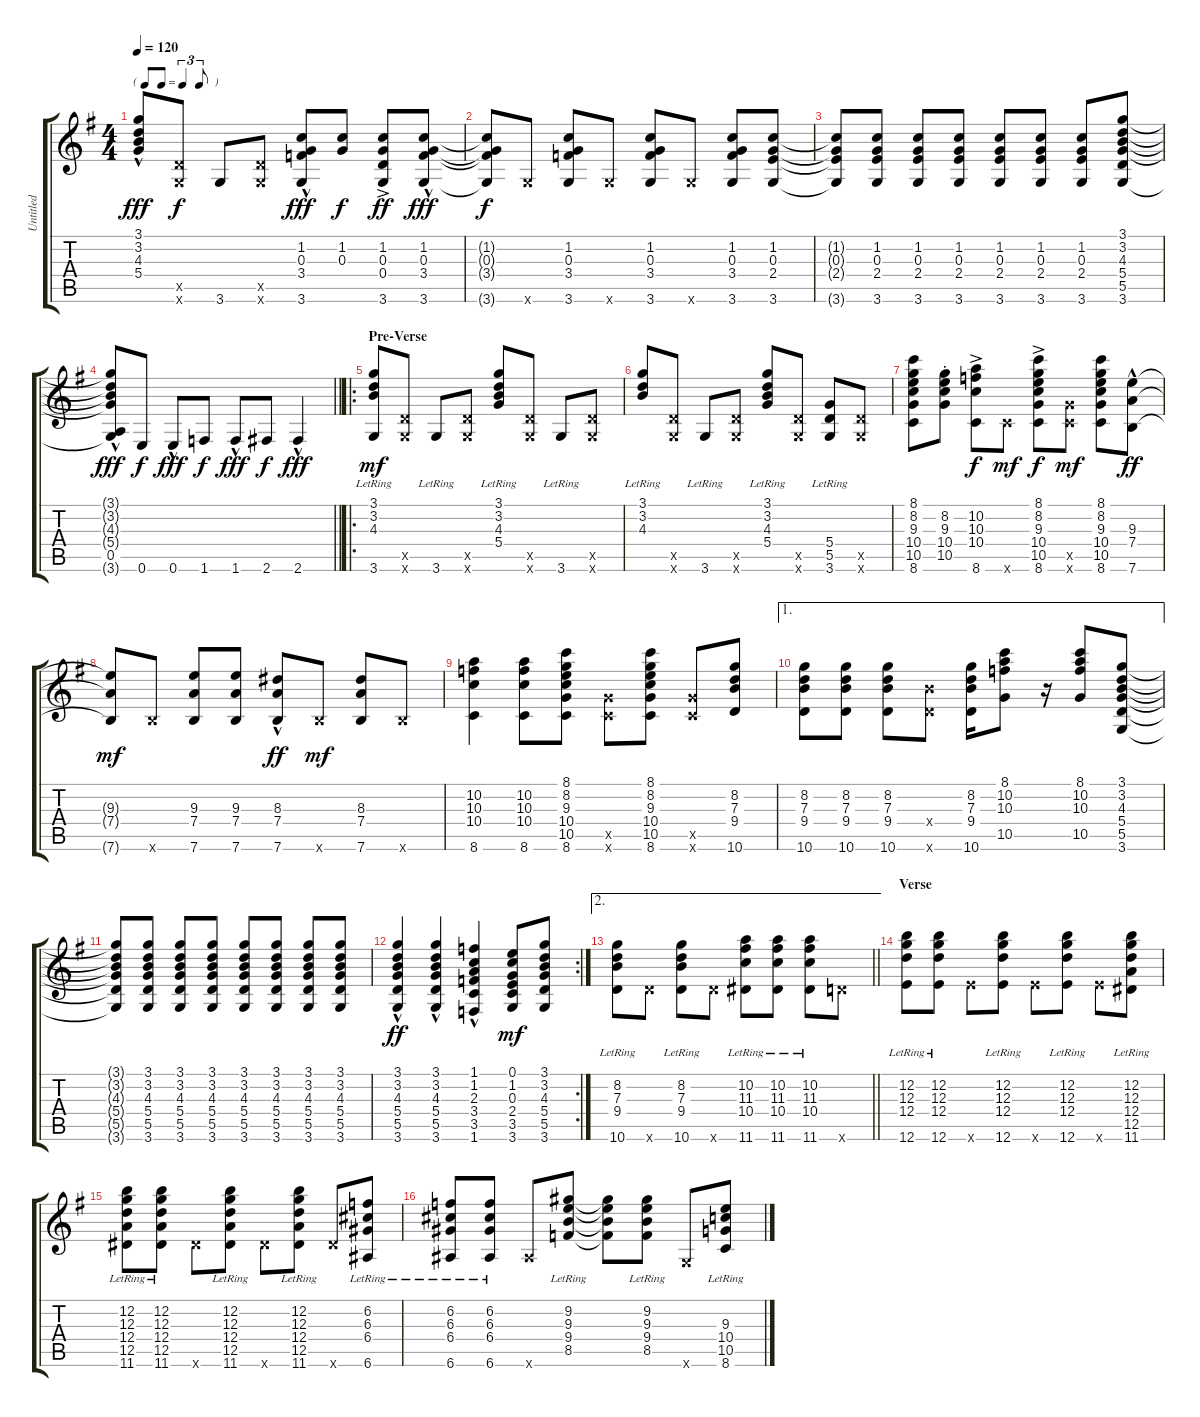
\track ("Untitled" "Untitled") {instrument acousticguitarsteel}
\staff {score tabs}
\tuning (E4 B3 G3 D3 A2 E2) {hide}
\ts (4 4)
\tf triplet8th
\tempo 120
\clef g2
\ks g
(3.1{hac} 3.2{hac} 4.3{hac} 5.4{hac}).8{dy fff instrument acousticguitarsteel} (5.5{x} 3.6{x}).8{dy f} 3.6.8 (5.5{x} 3.6{x}).8 (1.2{hac} 0.3{hac} 3.4{hac} 3.6{hac}).8{dy fff} (1.2 0.3).8{dy f} (1.2{ac} 0.3{ac} 0.4{ac} 3.6{ac}).8{dy ff} (1.2{hac} 0.3{hac} 3.4{hac} 3.6{hac}).8{dy fff} |
(1.2{t} 0.3{t} 3.4{t} 3.6{t}).8{dy f} 3.6{x}.8 (1.2 0.3 3.4 3.6).8 3.6{x}.8 (1.2 0.3 3.4 3.6).8 3.6{x}.8 (1.2 0.3 3.4 3.6).8 (1.2 0.3 2.4 3.6).8 |
(1.2{t} 0.3{t} 2.4{t} 3.6{t}).8 (1.2 0.3 2.4 3.6).8 (1.2 0.3 2.4 3.6).8 (1.2 0.3 2.4 3.6).8 (1.2 0.3 2.4 3.6).8 (1.2 0.3 2.4 3.6).8 (1.2 0.3 2.4 3.6).8 (3.1 3.2 4.3 5.4 5.5 3.6).8 |
\barLineRight lightlight
(3.1{t} 3.2{t} 4.3{t} 5.4{t} 0.5{hac} 3.6{t}).8{dy fff} 0.6.8{dy f} 0.6{hac}.8{dy fff} 1.6.8{dy f} 1.6{hac}.8{dy fff} 2.6.8{dy f} 2.6{hac}.4{dy fff} |
\ro
\section ("" "Pre-Verse")
(3.1{lr} 3.2{lr} 4.3{lr} 3.6{lr}).8{dy mf} (5.5{x} 3.6{x}).8 3.6{lr}.8 (5.5{x} 3.6{x}).8 (3.1{lr} 3.2{lr} 4.3{lr} 5.4{lr}).8 (5.5{x} 3.6{x}).8 3.6{lr}.8 (5.5{x} 3.6{x}).8 |
(3.1{lr} 3.2{lr} 4.3{lr}).8 (5.5{x} 3.6{x}).8 3.6{lr}.8 (5.5{x} 3.6{x}).8 (3.1{lr} 3.2{lr} 4.3{lr} 5.4{lr}).8 (5.5{x} 3.6{x}).8 (5.4{lr} 5.5{lr} 3.6{lr}).8 (5.5{x} 3.6{x}).8 |
(8.1 8.2 9.3 10.4 10.5 8.6).8 (8.2{st} 9.3{st} 10.4{st} 10.5{st}).8 (10.2{ac} 10.3{ac} 10.4{ac} 8.6{ac}).8{dy f} 8.6{x}.8{dy mf} (8.1{ac} 8.2{ac} 9.3{ac} 10.4{ac} 10.5{ac} 8.6{ac}).8{dy f} (10.5{x} 8.6{x}).8{dy mf} (8.1 8.2 9.3 10.4 10.5 8.6).8 (9.3{hac} 7.4{hac} 7.6{hac}).8{dy ff} |
(9.3{t} 7.4{t} 7.6{t}).8{dy mf} 7.6{x}.8 (9.3 7.4 7.6).8 (9.3 7.4 7.6).8 (8.3{hac} 7.4{hac} 7.6{hac}).8{dy ff} 7.6{x}.8{dy mf} (8.3 7.4 7.6).8 7.6{x}.8 |
(10.2 10.3 10.4 8.6).4 (10.2 10.3 10.4 8.6).8 (8.1 8.2 9.3 10.4 10.5 8.6).8 (10.5{x} 8.6{x}).8 (8.1 8.2 9.3 10.4 10.5 8.6).8 (10.5{x} 8.6{x}).8 (8.2 7.3 9.4 10.6).8 |
\ae 1
(8.2 7.3 9.4 10.6).8 (8.2 7.3 9.4 10.6).8 (8.2 7.3 9.4 10.6).8 (9.4{x} 10.6{x}).8 (8.2 7.3 9.4 10.6).16 (8.1 10.2 10.3 10.5).8 r.16 (8.1 10.2 10.3 10.5).8 (3.1 3.2 4.3 5.4 5.5 3.6).8 |
(3.1{t} 3.2{t} 4.3{t} 5.4{t} 5.5{t} 3.6{t}).8 (3.1 3.2 4.3 5.4 5.5 3.6).8 (3.1 3.2 4.3 5.4 5.5 3.6).8 (3.1 3.2 4.3 5.4 5.5 3.6).8 (3.1 3.2 4.3 5.4 5.5 3.6).8 (3.1 3.2 4.3 5.4 5.5 3.6).8 (3.1 3.2 4.3 5.4 5.5 3.6).8 (3.1 3.2 4.3 5.4 5.5 3.6).8 |
\rc 2
(3.1{hac} 3.2{hac} 4.3{hac} 5.4{hac} 5.5{hac} 3.6{hac}).4{dy ff} (3.1{hac} 3.2{hac} 4.3{hac} 5.4{hac} 5.5{hac} 3.6{hac}).4 (1.1{hac} 1.2{hac} 2.3{hac} 3.4{hac} 3.5{hac} 1.6{hac}).4 (0.1 1.2 0.3 2.4 3.5 3.6).8{dy mf} (3.1 3.2 4.3 5.4 5.5 3.6).8 |
\ae 2
\barLineRight lightlight
(8.2{lr} 7.3{lr} 9.4{lr} 10.6{lr}).8 10.6{x}.8 (8.2{lr} 7.3{lr} 9.4{lr} 10.6{lr}).8 10.6{x}.8 (10.2{lr} 11.3{lr} 10.4{lr} 11.6{lr}).8 (10.2{lr} 11.3{lr} 10.4{lr} 11.6{lr}).8 (10.2{lr} 11.3{lr} 10.4{lr} 11.6{lr}).8 10.6{x}.8 |
\section ("" "Verse")
(12.2{lr} 12.3{lr} 12.4{lr} 12.6{lr}).8 (12.2{lr} 12.3{lr} 12.4{lr} 12.6{lr}).8 12.6{x}.8 (12.2{lr} 12.3{lr} 12.4{lr} 12.6{lr}).8 12.6{x}.8 (12.2{lr} 12.3{lr} 12.4{lr} 12.6{lr}).8 12.6{x}.8 (12.2{lr} 12.3{lr} 12.4{lr} 12.5{lr} 11.6{lr}).8 |
(12.2{lr} 12.3{lr} 12.4{lr} 12.5{lr} 11.6{lr}).8 (12.2{lr} 12.3{lr} 12.4{lr} 12.5{lr} 11.6{lr}).8 11.6{x}.8 (12.2{lr} 12.3{lr} 12.4{lr} 12.5{lr} 11.6{lr}).8 11.6{x}.8 (12.2{lr} 12.3{lr} 12.4{lr} 12.5{lr} 11.6{lr}).8 11.6{x}.8 (6.2{lr} 6.3{lr} 6.4{lr} 6.6{lr}).8 |
(6.2{lr} 6.3{lr} 6.4{lr} 6.6{lr}).8 (6.2{lr} 6.3{lr} 6.4{lr} 6.6{lr}).8 6.6{x}.8 (9.2{lr} 9.3{lr} 9.4{lr} 8.5{lr}).8 (9.2{t} 9.3{t} 9.4{t} 8.5{t}).8 (9.2{lr} 9.3{lr} 9.4{lr} 8.5{lr}).8 3.6{x}.8 (9.3{lr} 10.4{lr} 10.5{lr} 8.6{lr}).8
